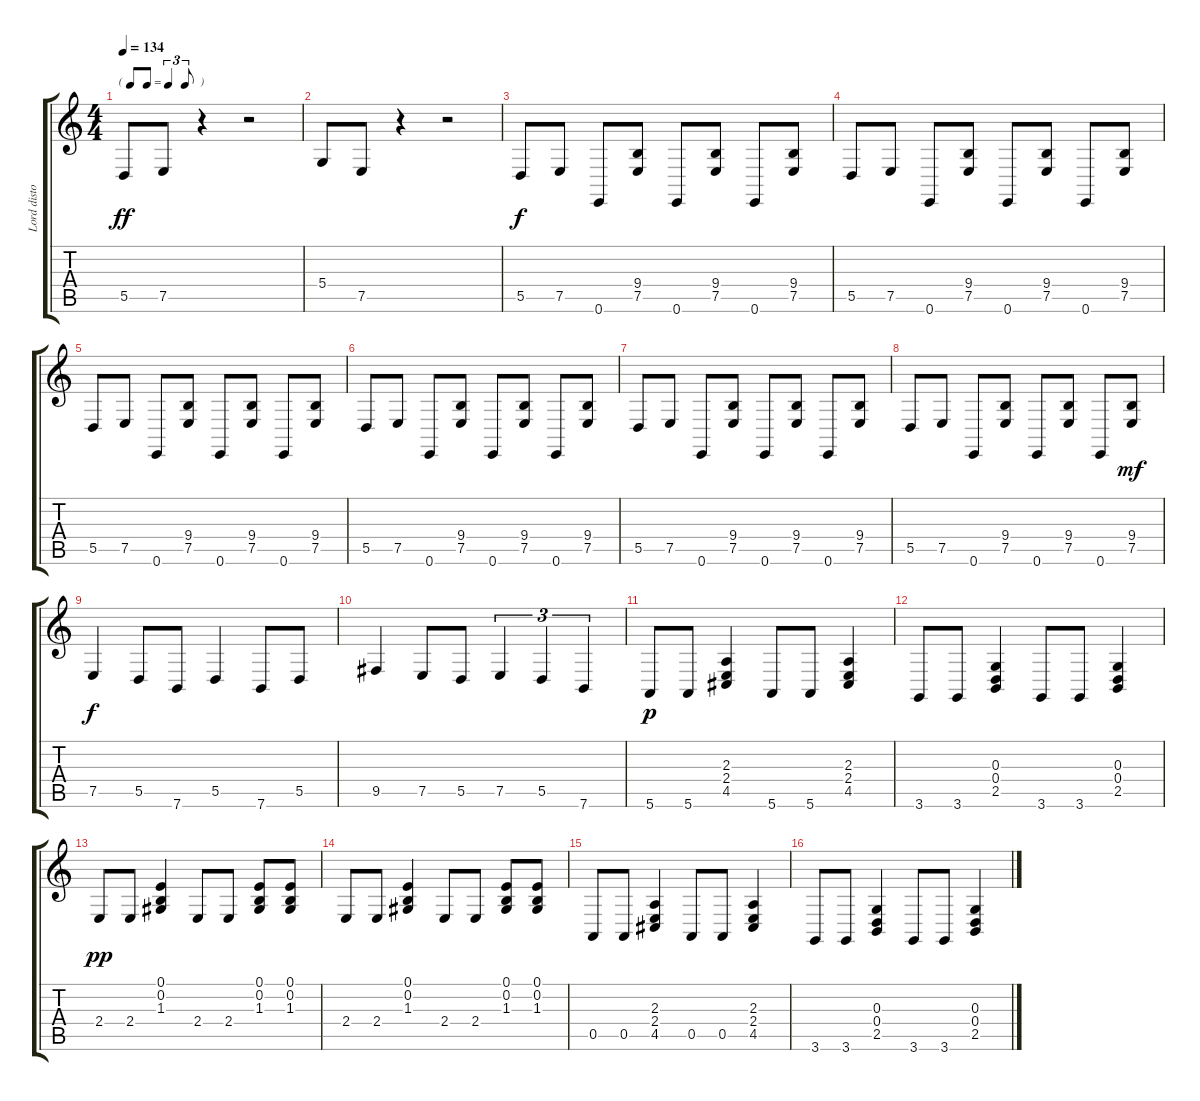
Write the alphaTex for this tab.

\track ("Lord distorted organ" "Lord disto") {instrument rockorgan}
\staff {score tabs}
\tuning (E4 B3 G3 D3 A2 E2) {hide}
\ts (4 4)
\tf triplet8th
\tempo 134
\clef g2
\ks c
5.5.8{dy ff} 7.5.8 r.4 r.2 |
5.4.8 7.5.8 r.4 r.2 |
5.5.8{dy f} 7.5.8 0.6.8 (9.4 7.5).8 0.6.8 (9.4 7.5).8 0.6.8 (9.4 7.5).8 |
5.5.8 7.5.8 0.6.8 (9.4 7.5).8 0.6.8 (9.4 7.5).8 0.6.8 (9.4 7.5).8 |
5.5.8 7.5.8 0.6.8 (9.4 7.5).8 0.6.8 (9.4 7.5).8 0.6.8 (9.4 7.5).8 |
5.5.8 7.5.8 0.6.8 (9.4 7.5).8 0.6.8 (9.4 7.5).8 0.6.8 (9.4 7.5).8 |
5.5.8 7.5.8 0.6.8 (9.4 7.5).8 0.6.8 (9.4 7.5).8 0.6.8 (9.4 7.5).8 |
5.5.8 7.5.8 0.6.8 (9.4 7.5).8 0.6.8 (9.4 7.5).8 0.6.8 (9.4 7.5).8{dy mf} |
7.5.4{dy f} 5.5.8 7.6.8 5.5.4 7.6.8 5.5.8 |
9.5.4 7.5.8 5.5.8 7.5.4{tu (3 2)} 5.5.4{tu (3 2)} 7.6.4{tu (3 2)} |
5.6.8{dy p} 5.6.8 (2.3 2.4 4.5).4 5.6.8 5.6.8 (2.3 2.4 4.5).4 |
3.6.8 3.6.8 (0.3 0.4 2.5).4 3.6.8 3.6.8 (0.3 0.4 2.5).4 |
2.4.8{dy pp} 2.4.8 (0.1 0.2 1.3).4 2.4.8 2.4.8 (0.1 0.2 1.3).8 (0.1 0.2 1.3).8 |
2.4.8 2.4.8 (0.1 0.2 1.3).4 2.4.8 2.4.8 (0.1 0.2 1.3).8 (0.1 0.2 1.3).8 |
0.5.8 0.5.8 (2.3 2.4 4.5).4 0.5.8 0.5.8 (2.3 2.4 4.5).4 |
3.6.8 3.6.8 (0.3 0.4 2.5).4 3.6.8 3.6.8 (0.3 0.4 2.5).4
